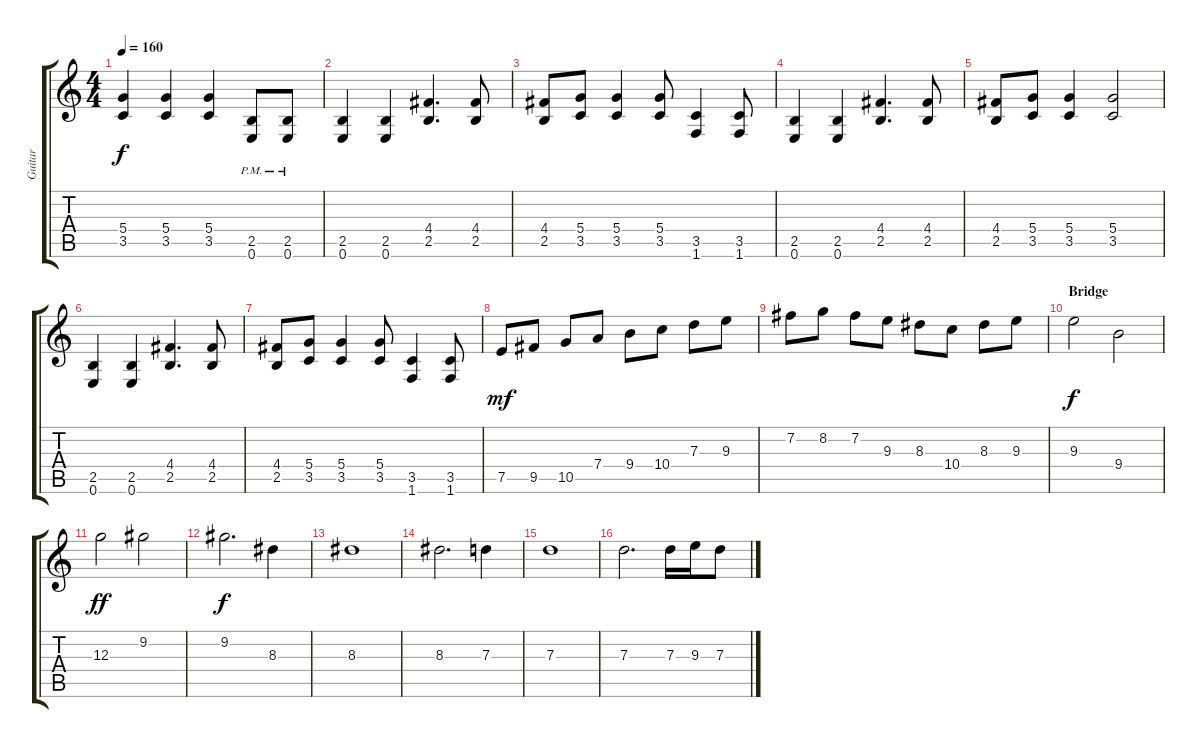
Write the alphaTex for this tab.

\track ("Guitar" "Guitar") {instrument distortionguitar}
\staff {score tabs}
\tuning (E4 B3 G3 D3 A2 E2) {hide}
\ts (4 4)
\tempo 160
\clef g2
\ks c
(5.4 3.5).4{dy f} (5.4 3.5).4 (5.4 3.5).4 (2.5{pm} 0.6{pm}).8 (2.5{pm} 0.6{pm}).8 |
(2.5 0.6).4 (2.5 0.6).4 (4.4 2.5).4{d} (4.4 2.5).8 |
(4.4 2.5).8 (5.4 3.5).8 (5.4 3.5).4 (5.4 3.5).8 (3.5 1.6).4 (3.5 1.6).8 |
(2.5 0.6).4 (2.5 0.6).4 (4.4 2.5).4{d} (4.4 2.5).8 |
(4.4 2.5).8 (5.4 3.5).8 (5.4 3.5).4 (5.4 3.5).2 |
(2.5 0.6).4 (2.5 0.6).4 (4.4 2.5).4{d} (4.4 2.5).8 |
(4.4 2.5).8 (5.4 3.5).8 (5.4 3.5).4 (5.4 3.5).8 (3.5 1.6).4 (3.5 1.6).8 |
7.5.8{dy mf} 9.5.8 10.5.8 7.4.8 9.4.8 10.4.8 7.3.8 9.3.8 |
7.2.8 8.2.8 7.2.8 9.3.8 8.3.8 10.4.8 8.3.8 9.3.8 |
\section ("" "Bridge")
9.3.2{dy f} 9.4.2 |
12.3.2{dy ff} 9.2.2 |
9.2.2{d dy f} 8.3.4 |
8.3.1 |
8.3.2{d} 7.3.4 |
7.3.1 |
7.3.2{d} 7.3.16 9.3.16 7.3.8
